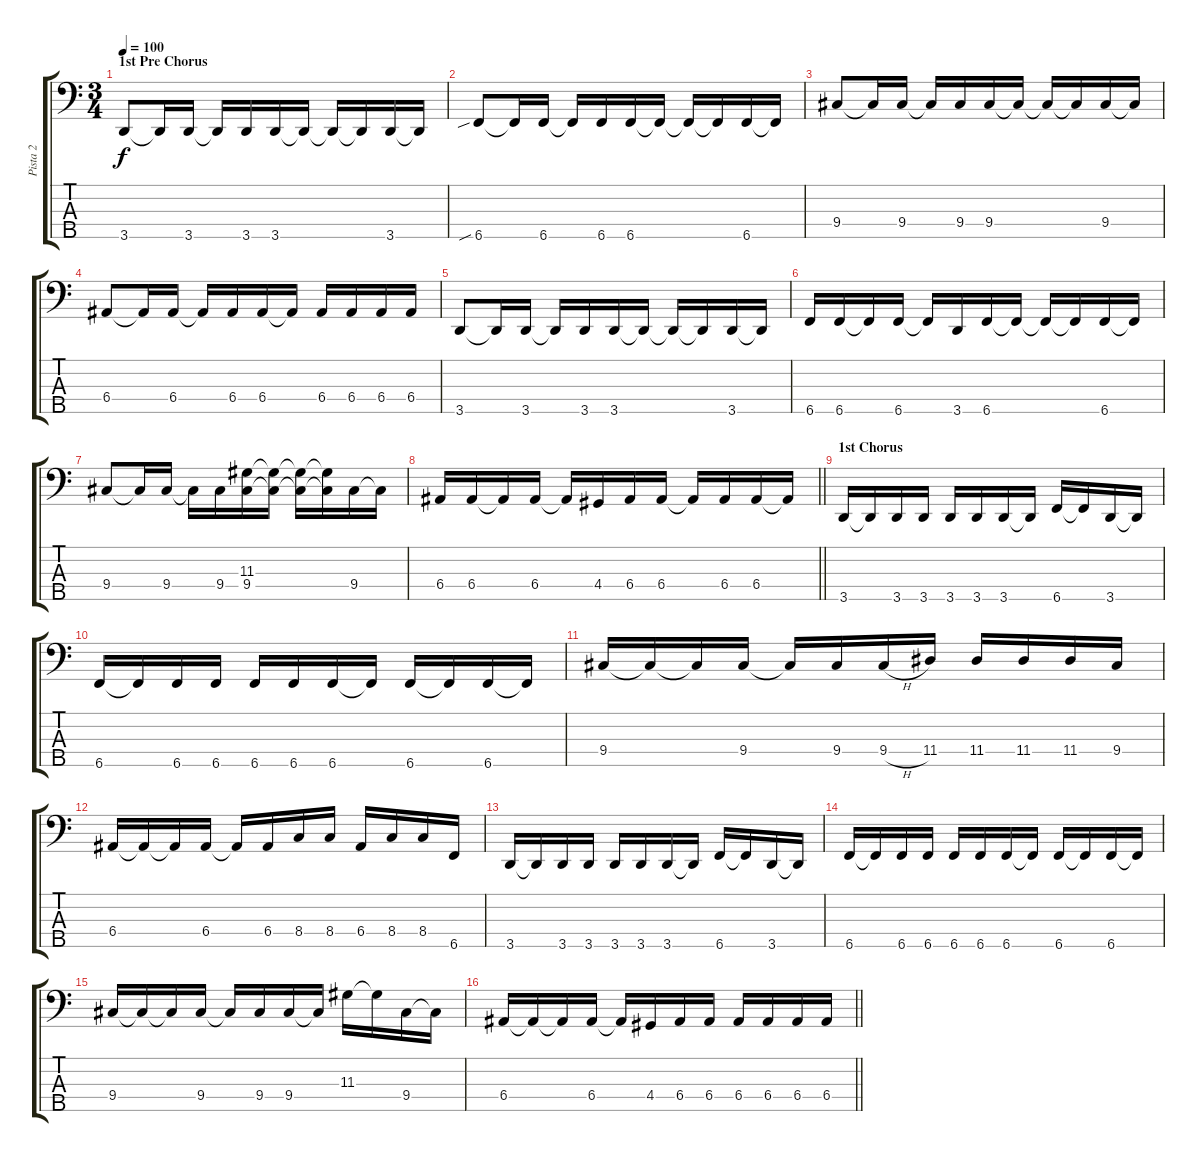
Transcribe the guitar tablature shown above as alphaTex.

\track ("Pista 2" "Pista 2") {instrument electricbassfinger}
\staff {score tabs}
\tuning (G2 D2 A1 E1 B0) {hide}
\ts (3 4)
\section ("" "1st Pre Chorus")
\tempo 100
\clef f4
\ks c
3.5.8{dy f} 3.5{t}.16 3.5.16 3.5{t}.16 3.5.16 3.5.16 3.5{t}.16 3.5{t}.16 3.5{t}.16 3.5.16 3.5{t}.16 |
6.5{sib}.8 6.5{t}.16 6.5.16 6.5{t}.16 6.5.16 6.5.16 6.5{t}.16 6.5{t}.16 6.5{t}.16 6.5.16 6.5{t}.16 |
9.4.8 9.4{t}.16 9.4.16 9.4{t}.16 9.4.16 9.4.16 9.4{t}.16 9.4{t}.16 9.4{t}.16 9.4.16 9.4{t}.16 |
6.4.8 6.4{t}.16 6.4.16 6.4{t}.16 6.4.16 6.4.16 6.4{t}.16 6.4.16 6.4.16 6.4.16 6.4.16 |
3.5.8 3.5{t}.16 3.5.16 3.5{t}.16 3.5.16 3.5.16 3.5{t}.16 3.5{t}.16 3.5{t}.16 3.5.16 3.5{t}.16 |
6.5.16 6.5.16 6.5{t}.16 6.5.16 6.5{t}.16 3.5.16 6.5.16 6.5{t}.16 6.5{t}.16 6.5{t}.16 6.5.16 6.5{t}.16 |
9.4.8 9.4{t}.16 9.4.16 9.4{t}.16 9.4.16 (11.3 9.4).16 (11.3{t} 9.4{t}).16 (11.3{t} 9.4{t}).16 (11.3{t} 9.4{t}).16 9.4.16 9.4{t}.16 |
\barLineRight lightlight
6.4.16 6.4.16 6.4{t}.16 6.4.16 6.4{t}.16 4.4.16 6.4.16 6.4.16 6.4{t}.16 6.4.16 6.4.16 6.4{t}.16 |
\section ("" "1st Chorus")
3.5.16 3.5{t}.16 3.5.16 3.5.16 3.5.16 3.5.16 3.5.16 3.5{t}.16 6.5.16 6.5{t}.16 3.5.16 3.5{t}.16 |
6.5.16 6.5{t}.16 6.5.16 6.5.16 6.5.16 6.5.16 6.5.16 6.5{t}.16 6.5.16 6.5{t}.16 6.5.16 6.5{t}.16 |
9.4.16 9.4{t}.16 9.4{t}.16 9.4.16 9.4{t}.16 9.4.16 9.4{h}.16 11.4.16 11.4.16 11.4.16 11.4.16 9.4.16 |
6.4.16 6.4{t}.16 6.4{t}.16 6.4.16 6.4{t}.16 6.4.16 8.4.16 8.4.16 6.4.16 8.4.16 8.4.16 6.5.16 |
3.5.16 3.5{t}.16 3.5.16 3.5.16 3.5.16 3.5.16 3.5.16 3.5{t}.16 6.5.16 6.5{t}.16 3.5.16 3.5{t}.16 |
6.5.16 6.5{t}.16 6.5.16 6.5.16 6.5.16 6.5.16 6.5.16 6.5{t}.16 6.5.16 6.5{t}.16 6.5.16 6.5{t}.16 |
9.4.16 9.4{t}.16 9.4{t}.16 9.4.16 9.4{t}.16 9.4.16 9.4.16 9.4{t}.16 11.3.16 11.3{t}.16 9.4.16 9.4{t}.16 |
\barLineRight lightlight
6.4.16 6.4{t}.16 6.4{t}.16 6.4.16 6.4{t}.16 4.4.16 6.4.16 6.4.16 6.4.16 6.4.16 6.4.16 6.4.16
